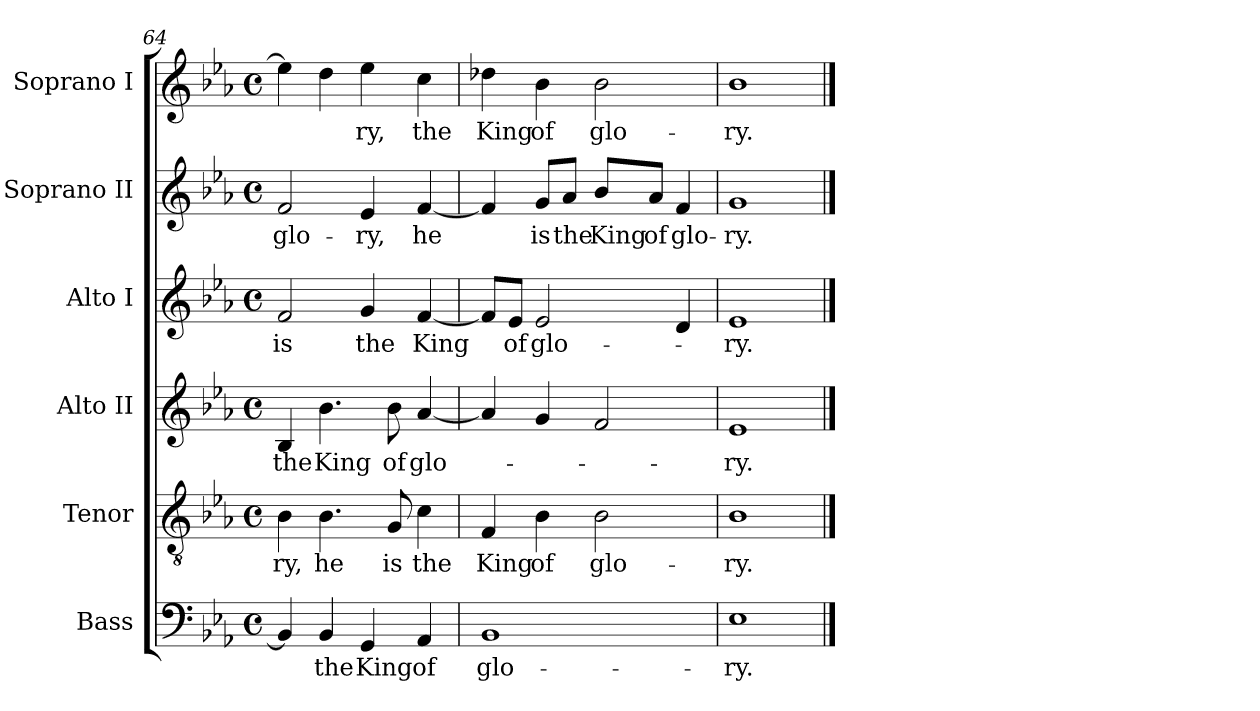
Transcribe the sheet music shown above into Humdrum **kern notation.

**kern	**text	**kern	**text	**kern	**text	**kern	**text	**kern	**text	**kern	**text
*part6	*part6	*part5	*part5	*part4	*part4	*part3	*part3	*part2	*part2	*part1	*part1
*staff6	*staff6	*staff5	*staff5	*staff4	*staff4	*staff3	*staff3	*staff2	*staff2	*staff1	*staff1
*I"Bass	*	*I"Tenor	*	*I"Alto II	*	*I"Alto I	*	*I"Soprano II	*	*I"Soprano I	*
*I'B	*	*I'T	*	*I'A II	*	*I'A I	*	*I'S II	*	*I'S I	*
*clefF4	*	*clefGv2	*	*clefG2	*	*clefG2	*	*clefG2	*	*clefG2	*
*ITrd7c12	*	*ITrd7c12	*	*	*	*	*	*	*	*	*
*k[b-e-a-]	*	*k[b-e-a-]	*	*k[b-e-a-]	*	*k[b-e-a-]	*	*k[b-e-a-]	*	*k[b-e-a-]	*
*E-:	*	*E-:	*	*E-:	*	*E-:	*	*E-:	*	*E-:	*
*M4/4	*	*M4/4	*	*M4/4	*	*M4/4	*	*M4/4	*	*M4/4	*
*met(c)	*	*met(c)	*	*met(c)	*	*met(c)	*	*met(c)	*	*met(c)	*
=64	=64	=64	=64	=64	=64	=64	=64	=64	=64	=64	=64
!	!	!	!LO:LY:b	!	!LO:LY:b	!	!LO:LY:b	!	!LO:LY:b	!	!
4BBB-/]	.	4BB-\	-ry,	4B-/	the	2f/	is	2f/	glo-	4ee-\]	.
!	!LO:LY:b	!	!LO:LY:b	!	!LO:LY:b	!	!	!	!	!	!
4BBB-/	the	4.BB-\	he	4.b-\	King	.	.	.	.	4dd\	.
!	!LO:LY:b	!	!	!	!	!	!LO:LY:b	!	!LO:LY:b	!	!LO:LY:b
4GGG/	King	.	.	.	.	4g/	the	4e-/	-ry,	4ee-\	-ry,
!	!	!	!LO:LY:b	!	!LO:LY:b	!	!	!	!	!	!
.	.	8GG/	is	8b-\	of	.	.	.	.	.	.
!	!LO:LY:b	!	!LO:LY:b	!	!LO:LY:b	!	!LO:LY:b	!	!LO:LY:b	!	!LO:LY:b
4AAA-/	of	4C\	the	[<4a-/	glo-	[<4f/	King	[<4f/	he	4cc\	the
=65	=65	=65	=65	=65	=65	=65	=65	=65	=65	=65	=65
!	!LO:LY:b	!	!LO:LY:b	!	!	!	!	!	!	!	!LO:LY:b
1BBB-	glo-	4FF/	King	4a-/]	.	8f/L]	.	4f/]	.	4dd-X\	King
!	!	!	!	!	!	!	!LO:LY:b	!	!	!	!
.	.	.	.	.	.	8e-/J	of	.	.	.	.
!	!	!	!LO:LY:b	!	!	!	!LO:LY:b	!	!LO:LY:b	!	!LO:LY:b
.	.	4BB-\	of	4g/	.	2e-/	glo-	8g/L	is	4b-\	of
!	!	!	!	!	!	!	!	!	!LO:LY:b	!	!
.	.	.	.	.	.	.	.	8a-/J	the	.	.
!	!	!	!LO:LY:b	!	!	!	!	!	!LO:LY:b	!	!LO:LY:b
.	.	2BB-\	glo-	2f/	.	.	.	8b-/L	King	2b-\	glo-
!	!	!	!	!	!	!	!	!	!LO:LY:b	!	!
.	.	.	.	.	.	.	.	8a-/J	of	.	.
!	!	!	!	!	!	!	!	!	!LO:LY:b	!	!
.	.	.	.	.	.	4d/	.	4f/	glo-	.	.
=66	=66	=66	=66	=66	=66	=66	=66	=66	=66	=66	=66
!	!LO:LY:b	!	!LO:LY:b	!	!LO:LY:b	!	!LO:LY:b	!	!LO:LY:b	!	!LO:LY:b
1EE-	-ry.	1BB-	-ry.	1e-	-ry.	1e-	-ry.	1g	-ry.	1b-	-ry.
==	==	==	==	==	==	==	==	==	==	==	==
*-	*-	*-	*-	*-	*-	*-	*-	*-	*-	*-	*-
